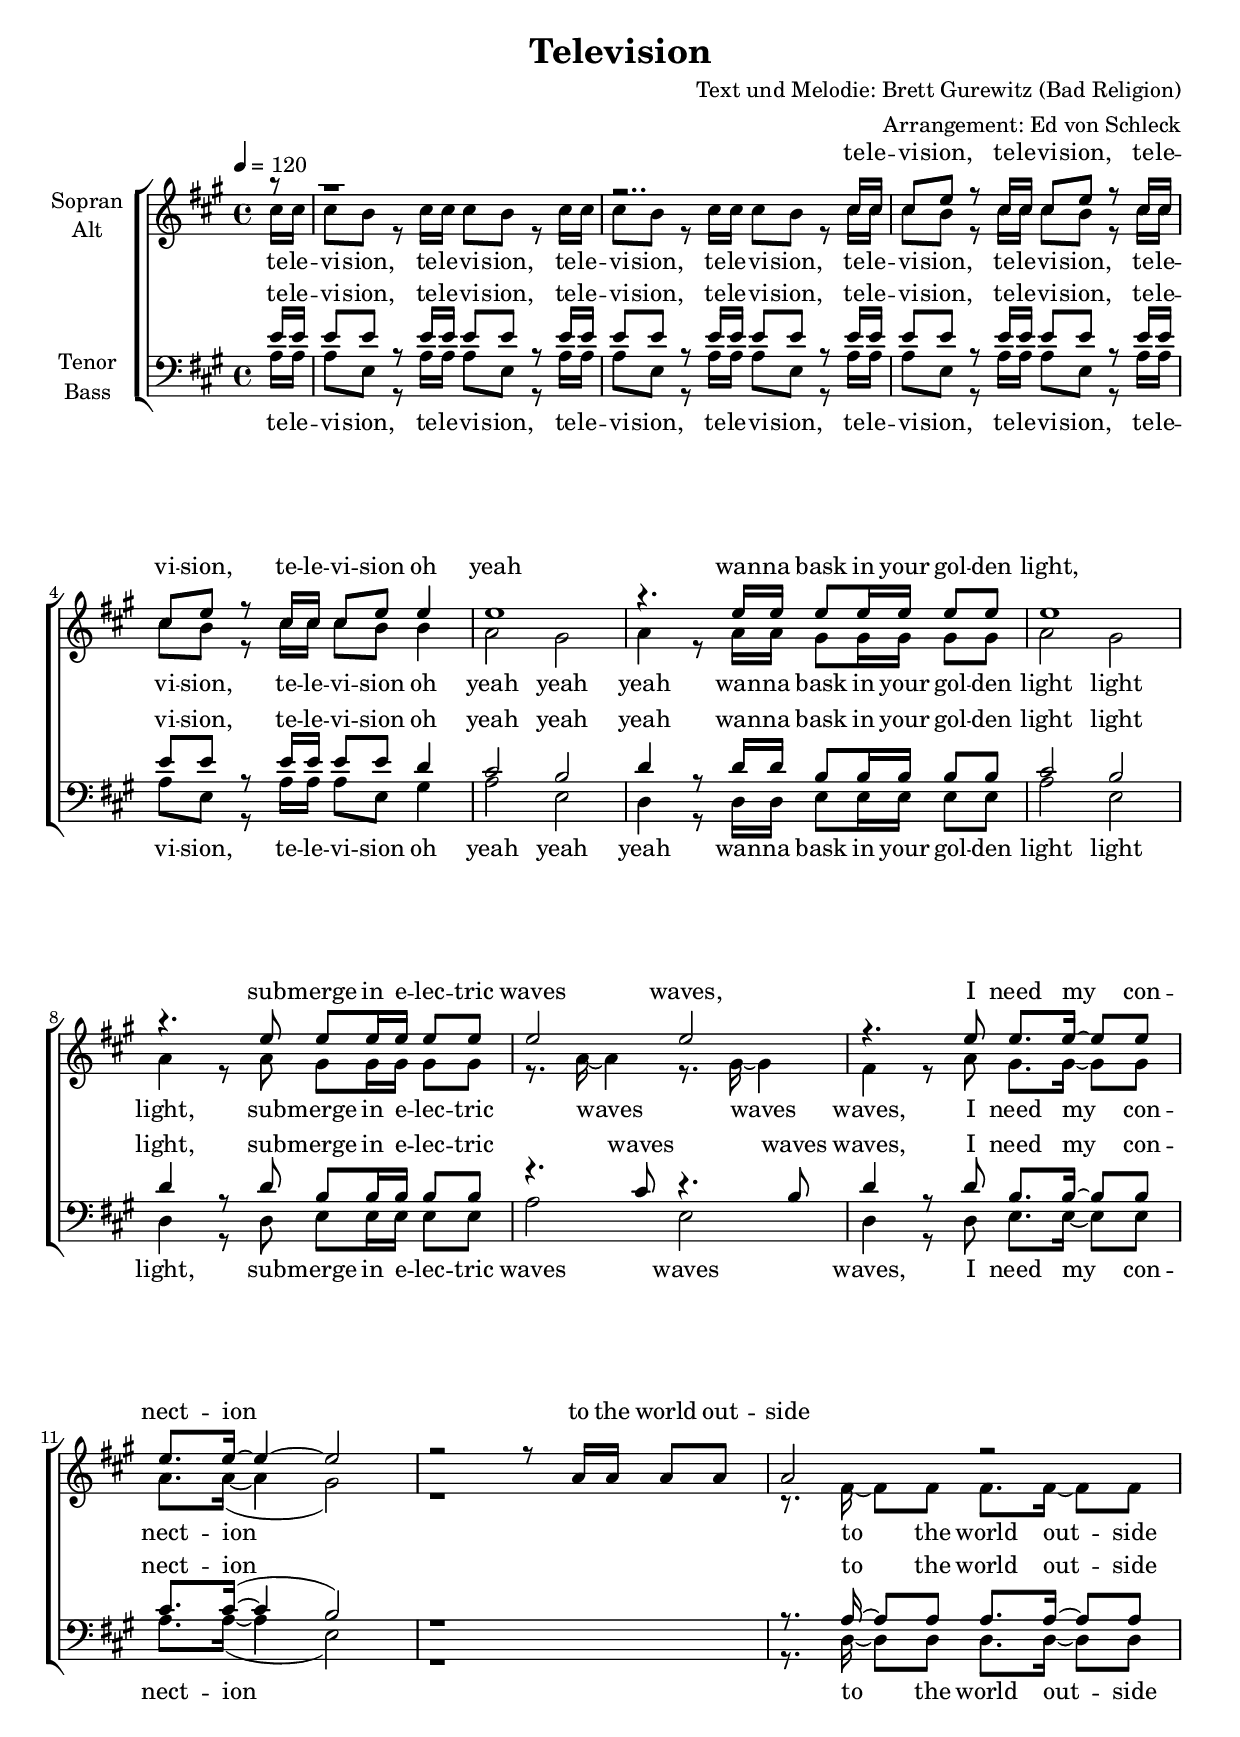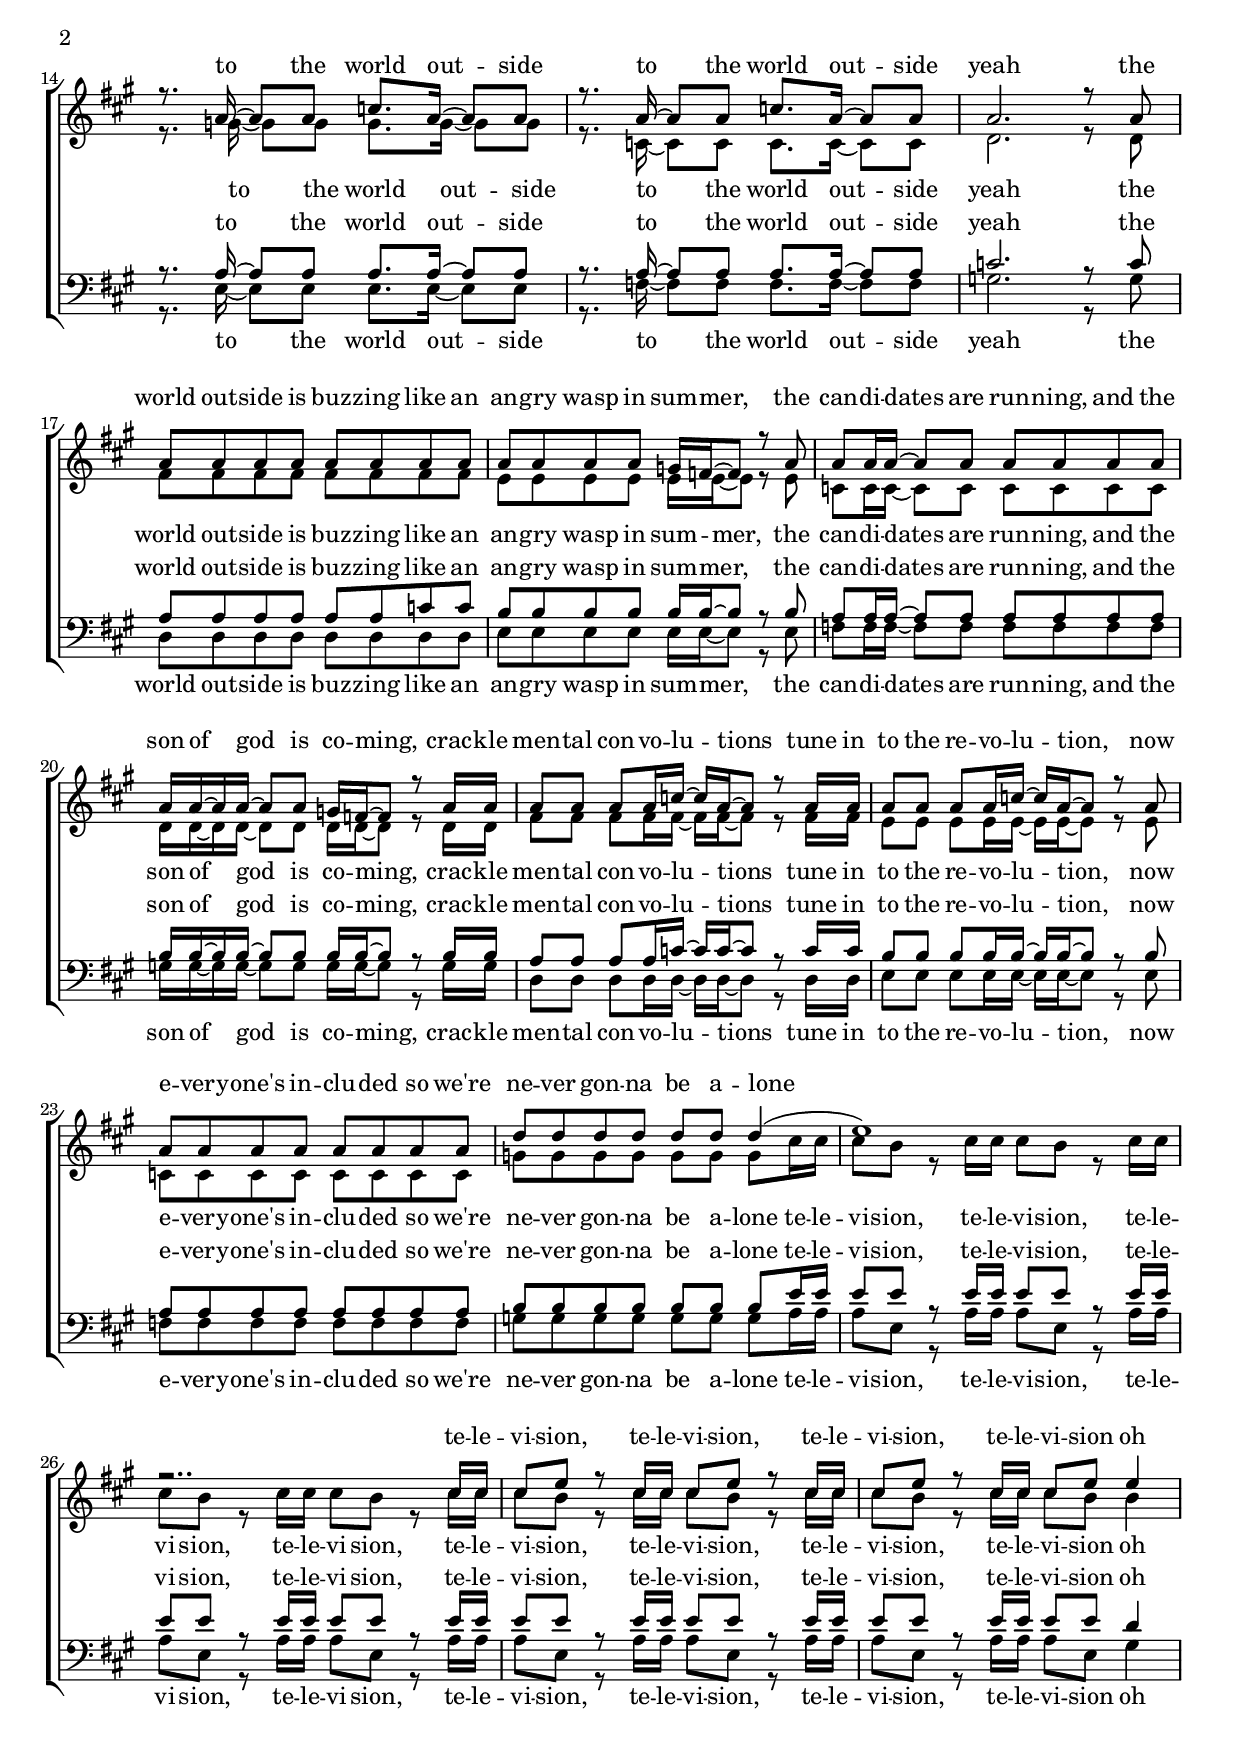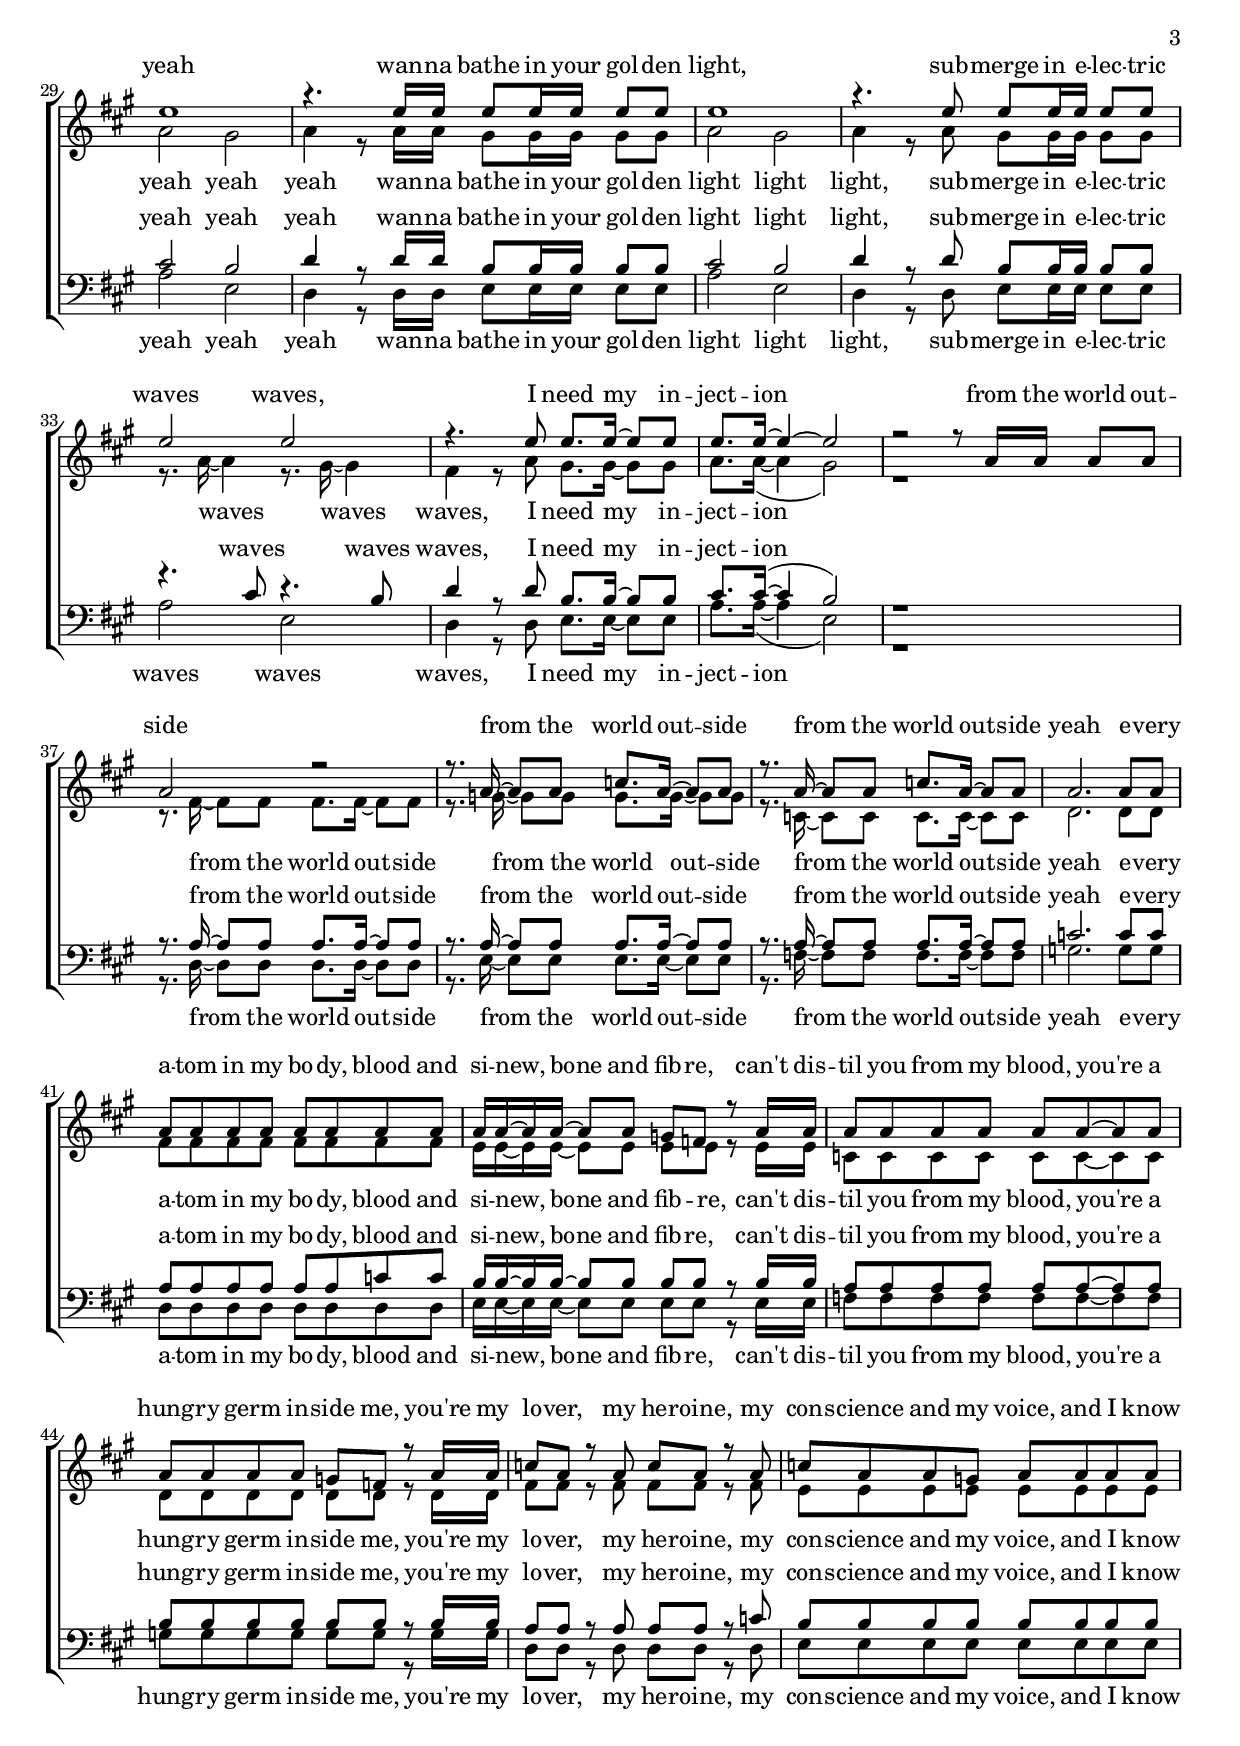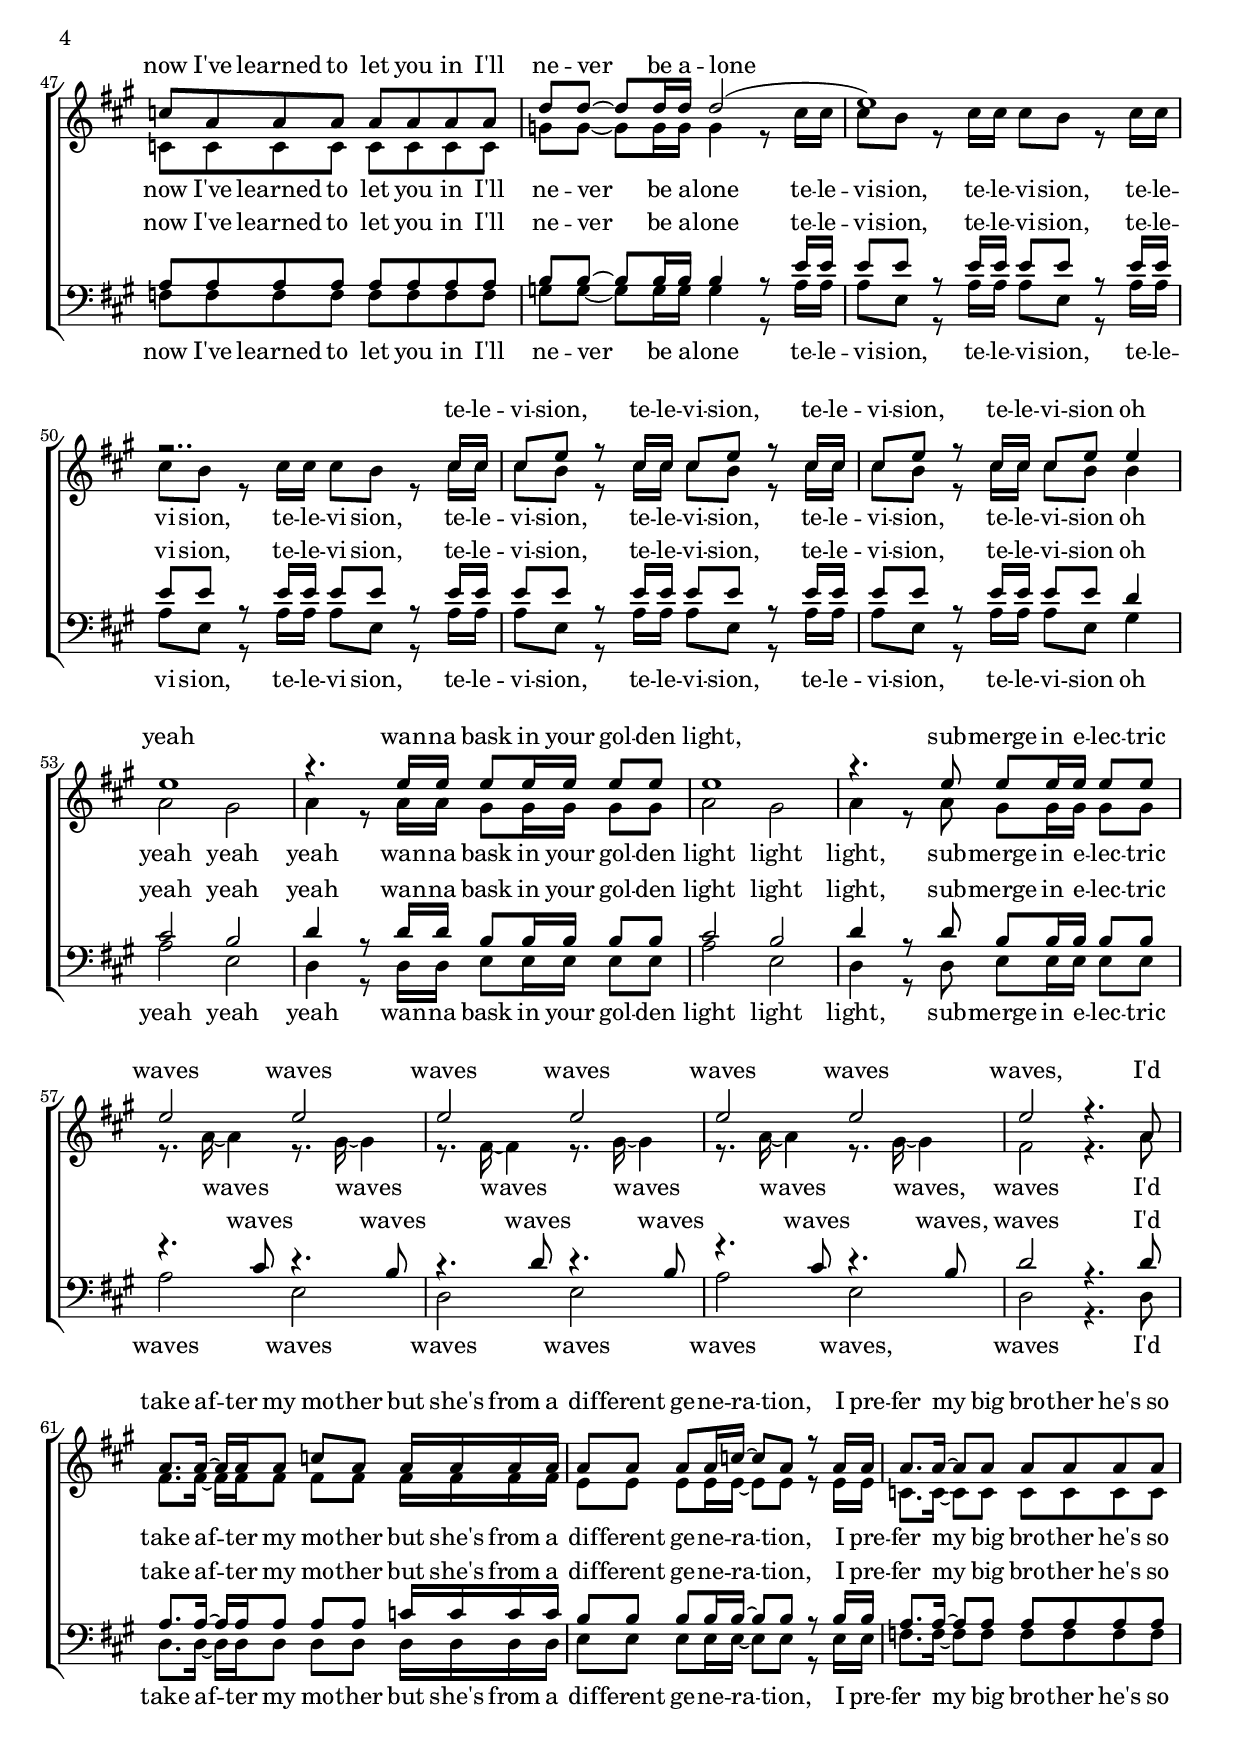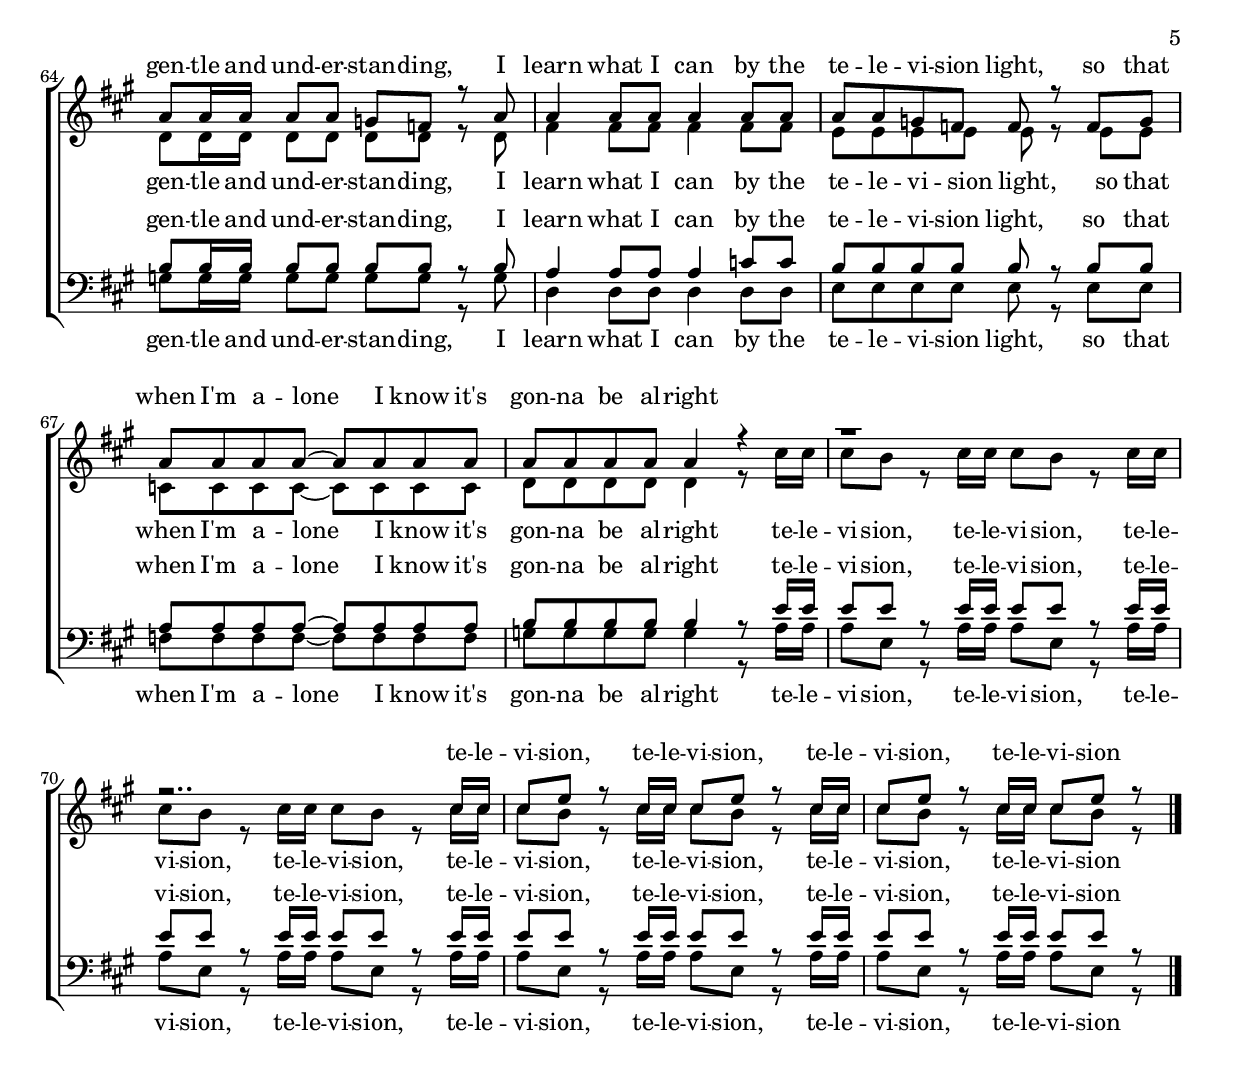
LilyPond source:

\version "2.13.39"
\header {
  title = "Television"
  composer = "Text und Melodie: Brett Gurewitz (Bad Religion)"
  arranger = "Arrangement: Ed von Schleck"
}

%Größe der Partitur
#(set-global-staff-size 19)

#(set-default-paper-size "a4")

%Abschalten von Point&Click
#(ly:set-option 'point-and-click #f)

global = {
	
	\tempo 4=120
	\time 4/4
	\key a \major
}



harmonies = \chordmode {
\germanChords 

}

TelevisionVierMal = \lyricmode {
te -- le -- vi -- sion, te -- le -- vi -- sion, te -- le -- vi -- sion, te -- le -- vi -- sion
}
TelevisionAchtMal = \lyricmode {
te -- le -- vi -- sion, te -- le -- vi -- sion, te -- le -- vi -- sion, te -- le -- vi -- sion, 
te -- le -- vi -- sion, te -- le -- vi -- sion, te -- le -- vi -- sion, te -- le -- vi -- sion
}

Refrain = \lyricmode {
oh yeah wan -- na bask in your gol -- den light,
sub -- merge in e -- lec -- tric waves waves,
I need my con -- nect -- ion to the world out -- side
}

RefrainDrei = \lyricmode {
oh yeah wan -- na bask in your gol -- den light,
sub -- merge in e -- lec -- tric waves waves waves waves waves waves waves,
}

RefrainDreiYeah = \lyricmode {
oh yeah yeah yeah wan -- na bask in your gol -- den light light light,
sub -- merge in e -- lec -- tric waves waves waves waves waves waves,
}

RefrainYeah = \lyricmode {
oh yeah yeah yeah wan -- na bask in your gol -- den light light light,
sub -- merge in e -- lec -- tric waves waves waves,
I need my con -- nect -- ion
}

OutsideZweiMal  = \lyricmode {
to the world out -- side
to the world out -- side
}

FromOutsideZweiMal  = \lyricmode {
from the world out -- side
from the world out -- side
}

OutsideDreiMal  = \lyricmode {
to the world out -- side
to the world out -- side
to the world out -- side
}

FromOutsideDreiMal  = \lyricmode {
from the world out -- side
from the world out -- side
from the world out -- side
}

RefrainZwei = \lyricmode {
oh yeah wan -- na bathe in your gol -- den light,
sub -- merge in e -- lec -- tric waves waves,
I need my in -- ject -- ion from the world out -- side
}

RefrainZweiYeah = \lyricmode {
oh yeah yeah yeah wan -- na bathe in your gol -- den light light light,
sub -- merge in e -- lec -- tric waves waves waves,
I need my in -- ject -- ion 
}

StropheEins = \lyricmode {
yeah the world out -- side is buz -- zing like an an -- gry wasp in sum -- mer,
the can -- di -- dates are run -- ning, and the son of god is co -- ming,
crac -- kle men -- tal con -- vo -- lu -- tions tune in to the re -- vo -- lu -- tion,
now e -- very -- one's in -- clu -- ded so we're ne -- ver gon -- na be a -- lone
}

StropheZwei = \lyricmode {
yeah e -- very a -- tom in my bo -- dy, blood and si -- new, bone and fib -- re,
can't dis -- til you from my blood, you're a hung -- ry germ in -- side me,
you're my lo -- ver, my he -- roine, my con -- science and my voice,
and I know now I've learned to let you in I'll ne -- ver be a -- lone
}

StropheDrei = \lyricmode {
I'd take af -- ter my mo -- ther but she's from a dif -- ferent ge -- ne -- ra -- tion,
I pre -- fer my big bro -- ther he's so gen -- tle and und -- er -- stan -- ding,
I learn what I can  by the te -- le -- vi -- sion light,
so that when I'm a -- lone I know it's gon -- na be al -- right
}

  
sopranMusik =  \relative c'' {
\partial 8 r8
%%%%% Television %%%%%
r1
r2.. cis16 cis
cis8 e r cis16 cis cis8 e r cis16 cis
cis8 e r cis16 cis cis8 e e4

%%%%% Oh Yeah %%%%%
e1
r4. e16 e e8 e16 e e8 e
e1
r4. e8 e8 e16 e e8 e
e2 e2
r4. e8 e8. e16~ e8 e
e8. e16~ e4~ e2
r2 r8 a,16 a a8 a

%%%%% To the World Outside %%%%%
a2 r
r8. a16~ a8 a c8. a16~ a8 a
r8. a16~ a8 a c8. a16~ a8 a
a2. r8 a

%%%%%% The World Outside is buzzing %%%%%
a a a a a a a a
a a a a g16 f~ f8 r a
a a16 a~  a8 a a a a a
a16 a~ a a~ a8 a g16 f~ f8 r a16 a

a8 a a a16 c~ c a~ a8 r a16 a
a8 a a a16 c~ c a~ a8 r a
a a a a a a a a
d d d d d d d4(

%%%%% Television %%%%%
e1)
r2.. cis16 cis
cis8 e r cis16 cis cis8 e r cis16 cis
cis8 e r cis16 cis cis8 e e4

%%%%% Oh Yeah %%%%%
e1
r4. e16 e e8 e16 e e8 e
e1
r4. e8 e8 e16 e e8 e
e2 e2
r4. e8 e8. e16~ e8 e
e8. e16~ e4~ e2
r2 r8 a,16 a a8 a

%%%%% From the World Outside %%%%%
a2 r
r8. a16~ a8 a c8. a16~ a8 a
r8. a16~ a8 a c8. a16~ a8 a
a2. a8 a

%%%%%% Every Atom In My Body %%%%%
a a a a a a a a
a16 a~ a a~ a8 a g f r a16 a
a8 a a a a a~ a a
a a a a  g f r a16 a

c8 a r a c a r a
c a a g a a a a
c a a a a a a a
d d~ d d16 d d2(

%%% Television %%%%%
e1)
r2.. cis16 cis
cis8 e r cis16 cis cis8 e r cis16 cis
cis8 e r cis16 cis cis8 e e4

%%%%% Oh Yeah %%%%%
e1
r4. e16 e e8 e16 e e8 e
e1
r4. e8 e8 e16 e e8 e
e2 e
e e
e e
e r4. a,8

%%%%%% I'd Take After My Mother %%%%%
a8. a16~ a16 a a8 c a a16 a a a
a8 a a a16 c~ c8 a r a16 a
a8. a16~ a8 a a a a a
a a16 a a8 a g f r a

a4 a8 a a4 a8 a
a a g f f r8 f g
a a a a~ a a a a
a a a a a4 r

%%%%% Television %%%%%
r1
r2.. cis16 cis
cis8 e r cis16 cis cis8 e r cis16 cis
cis8 e r cis16 cis cis8 e r8
\bar "|."
}
  
sopranText = \lyricmode {
\TelevisionVierMal
\Refrain
\OutsideZweiMal
\StropheEins
\TelevisionVierMal
\RefrainZwei
\FromOutsideZweiMal
\StropheZwei
\TelevisionVierMal
\RefrainDrei
\StropheDrei
\TelevisionVierMal
}

altMusik =  \relative c'' {
\partial 8 cis16 cis
%%%%% Television %%%%%
cis8 b r cis16 cis cis8 b r cis16 cis 
cis8 b r cis16 cis cis8 b r cis16 cis 
cis8 b r cis16 cis cis8 b r cis16 cis 
cis8 b r cis16 cis cis8 b b4

%%%%% Oh Yeah %%%%%
a2 gis
a4 r8 a16 a gis8 gis16 gis gis8 gis
a2 gis
a4 r8 a8 gis gis16 gis gis8 gis
r8. a16~ a4 r8. gis16~ gis4
fis4 r8 a gis8. gis16~ gis8 gis
a8. a16~(  a4 gis2)
r1

%%%%% To the World Outside %%%%%
r8. fis16~ fis8 fis fis8. fis16~ fis8 fis
r8. g16~ g8 g g8. g16~ g8 g
r8. c,16~ c8 c c8. c16~ c8 c
d2. r8 d

%%%%%% The World Outside is buzzing %%%%%
fis fis fis fis fis fis fis fis
e e e e e16 e~ e8 r e
c c16 c~ c8 c c c c c
d16 d~ d d~ d8 d d16 d~ d8 r d16 d

fis8 fis fis fis16 fis~ fis fis~ fis8 r fis16 fis
e8 e e e16 e~ e e~ e8 r e
c c c c c c c c
g' g g g g g g cis16 cis

%%%%% Television %%%%%
cis8 b r cis16 cis cis8 b r cis16 cis 
cis8 b r cis16 cis cis8 b r cis16 cis 
cis8 b r cis16 cis cis8 b r cis16 cis 
cis8 b r cis16 cis cis8 b b4

%%%%% Oh Yeah %%%%%
a2 gis
a4 r8 a16 a gis8 gis16 gis gis8 gis
a2 gis
a4 r8 a8 gis gis16 gis gis8 gis
r8. a16~ a4 r8. gis16~ gis4
fis4 r8 a gis8. gis16~ gis8 gis
a8. a16~(  a4 gis2)
r1

%%%%% From the World Outside %%%%%
r8. fis16~ fis8 fis fis8. fis16~ fis8 fis
r8. g16~ g8 g g8. g16~ g8 g
r8. c,16~ c8 c c8. c16~ c8 c
d2. d8 d

%%%%%% Every Atom In My Body %%%%%
fis fis fis fis fis fis fis fis
e16 e~ e e~ e8 e e e r e16 e
c8 c c c c c~ c c
d d d d d d r d16 d

fis8 fis r fis fis fis r fis
e e e e e e e e
c c c c c c c c
g' g~ g g16 g g4 r8 cis16 cis

%%%%% Television %%%%%
cis8 b r cis16 cis cis8 b r cis16 cis 
cis8 b r cis16 cis cis8 b r cis16 cis 
cis8 b r cis16 cis cis8 b r cis16 cis 
cis8 b r cis16 cis cis8 b b4

%%%%% Oh Yeah %%%%%
a2 gis
a4 r8 a16 a gis8 gis16 gis gis8 gis
a2 gis
a4 r8 a8 gis gis16 gis gis8 gis
r8. a16~ a4 r8. gis16~ gis4
r8. fis16~ fis4 r8. gis16~ gis4
r8. a16~ a4 r8. gis16~ gis4
fis2 r4. a8

%%%%%% I'd Take After My Mother %%%%%
fis8. fis16~ fis16 fis fis8 fis fis fis16 fis fis fis
e8 e e e16 e~ e8 e r e16 e
c8. c16~ c8 c c c c c
d d16 d d8 d d d r d

fis4 fis8 fis fis4 fis8 fis
e e e e e r8 e e
c c c c~ c c c c
d d d d d4 r8 cis'16 cis

%%%%% Television %%%%%
cis8 b r cis16 cis cis8 b r cis16 cis 
cis8 b r cis16 cis cis8 b r cis16 cis 
cis8 b r cis16 cis cis8 b r cis16 cis 
cis8 b r cis16 cis cis8 b r8
}

altText = \lyricmode {
\TelevisionAchtMal
\RefrainYeah
\OutsideDreiMal
\StropheEins
\TelevisionAchtMal
\RefrainZweiYeah
\FromOutsideDreiMal
\StropheZwei
\TelevisionAchtMal
\RefrainDreiYeah
waves
\StropheDrei
\TelevisionAchtMal
}

tenorMusik =  \relative c' {
\partial 8 e16 e
%%%%% Television %%%%%
e8 e r e16 e e8 e r e16 e 
e8 e r e16 e e8 e r e16 e 
e8 e r e16 e e8 e r e16 e 
e8 e r e16 e e8 e d4

%%%%% Oh Yeah %%%%%
cis2 b
d4 r8 d16 d b8 b16 b b8 b
cis2 b
d4 r8 d8 b b16 b b8 b
r4. cis8 r4. b8
d4 r8 d8 b8. b16~ b8 b
cis8. cis16~( cis4 b2)
r1

%%%%% To the World Outside %%%%%
r8. a16~ a8 a a8. a16~ a8 a
r8. a16~ a8 a a8. a16~ a8 a
r8. a16~ a8 a a8. a16~ a8 a
c2. r8 c

%%%%%% The World Outside is buzzing %%%%%
a a a a a a c c
b b b b b16 b~ b8 r b
a a16 a~ a8 a a a a a
b16 b~ b b~ b8 b b16 b~ b8 r b16 b

a8 a a a16 c~ c c~ c8 r c16 c
b8 b b b16 b~ b b~ b8 r b
a a a a a a a a
b b b b b b b e16 e

%%%%% Television %%%%%
e8 e r e16 e e8 e r e16 e 
e8 e r e16 e e8 e r e16 e 
e8 e r e16 e e8 e r e16 e 
e8 e r e16 e e8 e d4

%%%%% Oh Yeah %%%%%
cis2 b
d4 r8 d16 d b8 b16 b b8 b
cis2 b
d4 r8 d8 b b16 b b8 b
r4. cis8 r4. b8
d4 r8 d8 b8. b16~ b8 b
cis8. cis16~( cis4 b2)
r1

%%%%% From the World Outside %%%%%
r8. a16~ a8 a a8. a16~ a8 a
r8. a16~ a8 a a8. a16~ a8 a
r8. a16~ a8 a a8. a16~ a8 a
c2. c8 c

%%%%%% Every Atom In My Body %%%%%
a a a a a a c c
b16 b~ b b~ b8 b b b r b16 b
a8 a a a a a~ a a
b b b b b b r b16 b

a8 a r a a a r c
b b b b b b b b
a a a a a a a a 
b b~ b b16 b b4 r8 e16 e

%%%%% Television %%%%%
e8 e r e16 e e8 e r e16 e 
e8 e r e16 e e8 e r e16 e 
e8 e r e16 e e8 e r e16 e 
e8 e r e16 e e8 e d4

%%%%% Oh Yeah %%%%%
cis2 b
d4 r8 d16 d b8 b16 b b8 b
cis2 b
d4 r8 d8 b b16 b b8 b
r4. cis8 r4. b8
r4. d8 r4. b8
r4. cis8 r4. b8
d2 r4. d8

%%%%%% I'd Take After My Mother %%%%%
a8. a16~ a16 a a8 a a c16 c c c
b8 b b b16 b~ b8 b r b16 b
a8. a16~ a8 a a a a a
b b16 b b8 b b b r b

a4 a8 a a4 c8 c
b b b b b r8 b b
a a a a~ a a a a
b b b b b4 r8 e16 e

%%%%% Television %%%%%
e8 e r e16 e e8 e r e16 e 
e8 e r e16 e e8 e r e16 e 
e8 e r e16 e e8 e r e16 e 
e8 e r e16 e e8 e r8
}
  
tenorText = \lyricmode {
\TelevisionAchtMal
\RefrainYeah
\OutsideDreiMal
\StropheEins
\TelevisionAchtMal
\RefrainZweiYeah
\FromOutsideDreiMal
\StropheZwei
\TelevisionAchtMal
\RefrainDreiYeah
waves
\StropheDrei
\TelevisionAchtMal
}
     
bassMusik = \relative c' {
\partial 8 a16 a

%%%%% Television %%%%%
a8 e r a16 a a8 e r a16 a
a8 e r a16 a a8 e r a16 a
a8 e r a16 a a8 e r a16 a
a8 e r a16 a a8 e gis4

%%%%% Oh Yeah %%%%%
a2 e
d4 r8 d16 d e8 e16 e e8 e
a2 e
d4 r8 d8 e e16 e e8 e
a2 e2
d4 r8 d8 e8. e16~ e8 e
a8. a16~( a4 e2)
r1

%%%%% To the World Outside %%%%%
r8. d16~ d8 d d8. d16~ d8 d
r8. e16~ e8 e e8. e16~ e8 e
r8. f16~ f8 f f8. f16~ f8 f
g2. r8 g8

%%%%%% The World Outside is buzzing %%%%%
d8 d d d d d d d
e e e e e16 e~ e8 r e
f f16 f~ f8 f f f f f
g16 g~ g g~ g8 g g16 g~ g8 r g16 g

d8 d d d16 d~ d d~ d8 r d16 d
e8 e e e16 e~ e e~ e8 r e
f f f f f f f f
g g g g g g g a16 a

%%%%% Television %%%%%
a8 e r a16 a a8 e r a16 a
a8 e r a16 a a8 e r a16 a
a8 e r a16 a a8 e r a16 a
a8 e r a16 a a8 e gis4

%%%%% Oh Yeah %%%%%
a2 e
d4 r8 d16 d e8 e16 e e8 e
a2 e
d4 r8 d8 e e16 e e8 e
a2  e2
d4 r8 d8 e8. e16~ e8 e
a8. a16~( a4 e2)
r1

%%%%% From the World Outside %%%%%
r8. d16~ d8 d d8. d16~ d8 d
r8. e16~ e8 e e8. e16~ e8 e
r8. f16~ f8 f f8. f16~ f8 f
g2. g8 g

%%%%%% Every Atom In My Body %%%%%
d d d d d d d d
e16 e~ e e~ e8 e e e r e16 e
f8 f f f f f~ f f
g g g g g g r g16 g

d8 d r d d d r d
e e e e e e e e
f f f f f f f f
g g~ g g16 g g4 r8 a16 a

%%%%% Television %%%%%
a8 e r a16 a a8 e r a16 a
a8 e r a16 a a8 e r a16 a
a8 e r a16 a a8 e r a16 a
a8 e r a16 a a8 e gis4

%%%%% Oh Yeah %%%%%
a2 e
d4 r8 d16 d e8 e16 e e8 e
a2 e
d4 r8 d8 e e16 e e8 e
a2 e2
d2 e2
a2 e2
d2 r4. d8

%%%%%% I'd Take After My Mother %%%%%
d8. d16~ d16 d d8 d d d16 d d d
e8 e e e16 e~ e8 e r e16 e
f8. f16~ f8 f f f f f
g g16 g g8 g g g r g

d4 d8 d d4 d8 d
e e e e e r8 e e
f f f f~ f f f f
g g g g g4 r8 a16 a

%%%%% Television %%%%%
a8 e r a16 a a8 e r a16 a
a8 e r a16 a a8 e r a16 a
a8 e r a16 a a8 e r a16 a
a8 e r a16 a a8 e r8
}
  
bassText = \lyricmode {
\TelevisionAchtMal
\RefrainYeah
\OutsideDreiMal
\StropheEins
\TelevisionAchtMal
\RefrainZweiYeah
\FromOutsideDreiMal
\StropheZwei
\TelevisionAchtMal
\RefrainDreiYeah
waves
\StropheDrei
\TelevisionAchtMal
}
     

\score {
  \new ChoirStaff <<
    \new Staff = "sa" \with {
      instrumentName = \markup \center-column { "Sopran" "Alt" }
    } <<
      \new Voice = "soprano" { \voiceOne \global \sopranMusik }
      \new Voice = "alto" { \voiceTwo \global \altMusik }
    >>
    \new Lyrics \with {
      alignAboveContext = "sa"
    } \lyricsto "soprano" \sopranText
    \new Lyrics \lyricsto "alto" \altText
    \new Staff = "tb" \with {
      instrumentName = \markup \center-column { "Tenor" "Bass" }
    } <<
      \clef bass
      \new Voice = "tenor" { \voiceOne \global \tenorMusik }
      \new Voice = "bass" { \voiceTwo \global \bassMusik }
    >>
    \new Lyrics \with {
      alignAboveContext = "tb"
    } \lyricsto "tenor" \tenorText
    \new Lyrics \lyricsto "bass" \bassText
  >>
  \layout { }
  \midi {
    \context {
      \Score
      tempoWholesPerMinute = #(ly:make-moment 100 4)
    }
  }
}
